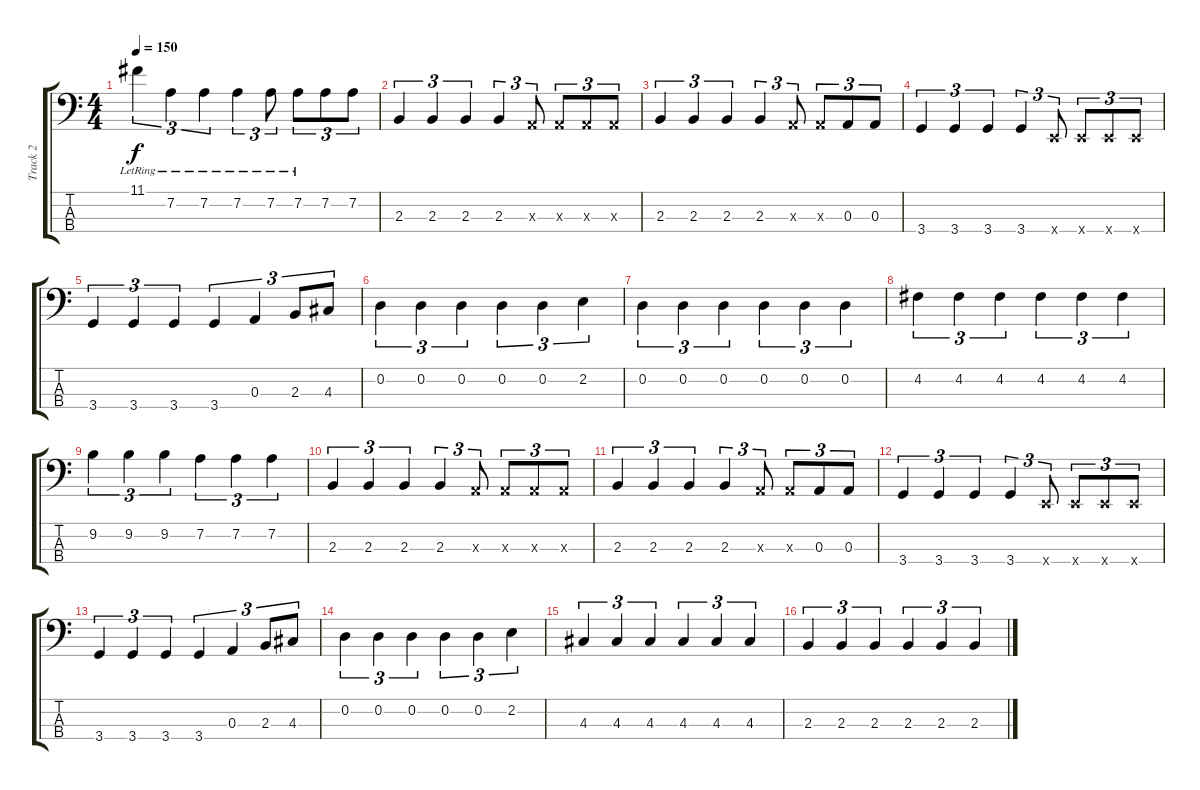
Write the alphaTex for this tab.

\track ("Track 2" "Track 2") {instrument electricbasspick}
\staff {score tabs}
\tuning (G2 D2 A1 E1) {hide}
\ts (4 4)
\tempo 150
\clef f4
\ks c
11.1{lr}.4{tu (3 2) dy f} 7.2{lr}.4{tu (3 2)} 7.2{lr}.4{tu (3 2)} 7.2{lr}.4{tu (3 2)} 7.2{lr}.8{tu (3 2)} 7.2{lr}.8{tu (3 2)} 7.2.8{tu (3 2)} 7.2.8{tu (3 2)} |
2.3.4{tu (3 2)} 2.3.4{tu (3 2)} 2.3.4{tu (3 2)} 2.3.4{tu (3 2)} 0.3{x}.8{tu (3 2)} 0.3{x}.8{tu (3 2)} 0.3{x}.8{tu (3 2)} 0.3{x}.8{tu (3 2)} |
2.3.4{tu (3 2)} 2.3.4{tu (3 2)} 2.3.4{tu (3 2)} 2.3.4{tu (3 2)} 0.3{x}.8{tu (3 2)} 0.3{x}.8{tu (3 2)} 0.3.8{tu (3 2)} 0.3.8{tu (3 2)} |
3.4.4{tu (3 2)} 3.4.4{tu (3 2)} 3.4.4{tu (3 2)} 3.4.4{tu (3 2)} 0.4{x}.8{tu (3 2)} 0.4{x}.8{tu (3 2)} 0.4{x}.8{tu (3 2)} 0.4{x}.8{tu (3 2)} |
3.4.4{tu (3 2)} 3.4.4{tu (3 2)} 3.4.4{tu (3 2)} 3.4.4{tu (3 2)} 0.3.4{tu (3 2)} 2.3.8{tu (3 2)} 4.3.8{tu (3 2)} |
0.2.4{tu (3 2)} 0.2.4{tu (3 2)} 0.2.4{tu (3 2)} 0.2.4{tu (3 2)} 0.2.4{tu (3 2)} 2.2.4{tu (3 2)} |
0.2.4{tu (3 2)} 0.2.4{tu (3 2)} 0.2.4{tu (3 2)} 0.2.4{tu (3 2)} 0.2.4{tu (3 2)} 0.2.4{tu (3 2)} |
4.2.4{tu (3 2)} 4.2.4{tu (3 2)} 4.2.4{tu (3 2)} 4.2.4{tu (3 2)} 4.2.4{tu (3 2)} 4.2.4{tu (3 2)} |
9.2.4{tu (3 2)} 9.2.4{tu (3 2)} 9.2.4{tu (3 2)} 7.2.4{tu (3 2)} 7.2.4{tu (3 2)} 7.2.4{tu (3 2)} |
2.3.4{tu (3 2)} 2.3.4{tu (3 2)} 2.3.4{tu (3 2)} 2.3.4{tu (3 2)} 0.3{x}.8{tu (3 2)} 0.3{x}.8{tu (3 2)} 0.3{x}.8{tu (3 2)} 0.3{x}.8{tu (3 2)} |
2.3.4{tu (3 2)} 2.3.4{tu (3 2)} 2.3.4{tu (3 2)} 2.3.4{tu (3 2)} 0.3{x}.8{tu (3 2)} 0.3{x}.8{tu (3 2)} 0.3.8{tu (3 2)} 0.3.8{tu (3 2)} |
3.4.4{tu (3 2)} 3.4.4{tu (3 2)} 3.4.4{tu (3 2)} 3.4.4{tu (3 2)} 0.4{x}.8{tu (3 2)} 0.4{x}.8{tu (3 2)} 0.4{x}.8{tu (3 2)} 0.4{x}.8{tu (3 2)} |
3.4.4{tu (3 2)} 3.4.4{tu (3 2)} 3.4.4{tu (3 2)} 3.4.4{tu (3 2)} 0.3.4{tu (3 2)} 2.3.8{tu (3 2)} 4.3.8{tu (3 2)} |
0.2.4{tu (3 2)} 0.2.4{tu (3 2)} 0.2.4{tu (3 2)} 0.2.4{tu (3 2)} 0.2.4{tu (3 2)} 2.2.4{tu (3 2)} |
4.3.4{tu (3 2)} 4.3.4{tu (3 2)} 4.3.4{tu (3 2)} 4.3.4{tu (3 2)} 4.3.4{tu (3 2)} 4.3.4{tu (3 2)} |
2.3.4{tu (3 2)} 2.3.4{tu (3 2)} 2.3.4{tu (3 2)} 2.3.4{tu (3 2)} 2.3.4{tu (3 2)} 2.3.4{tu (3 2)}
